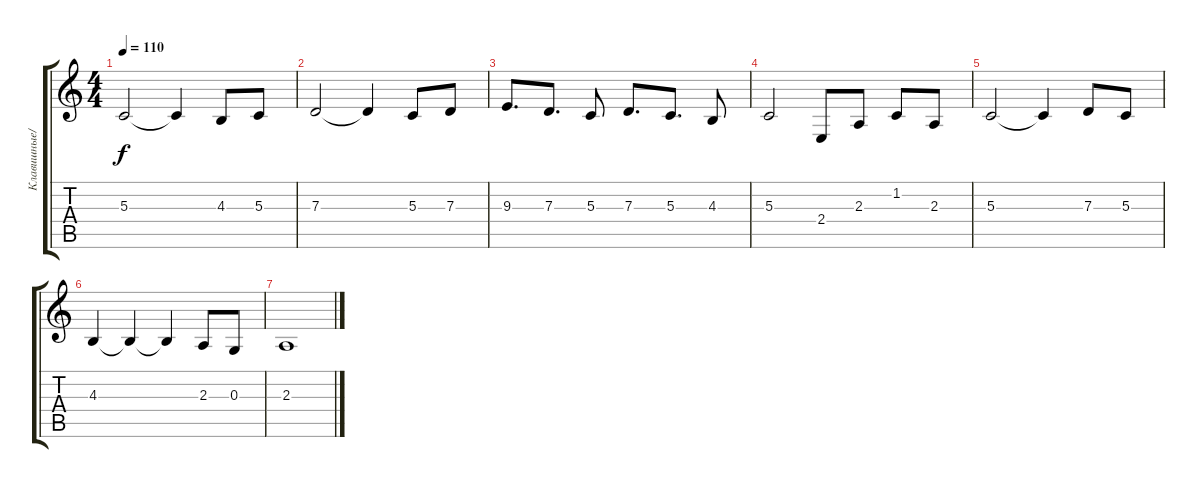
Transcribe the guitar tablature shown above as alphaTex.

\track ("Клавишные/Голос" "Клавишные/") {instrument flute}
\staff {score tabs}
\tuning (E4 B3 G3 D3 A2 E2) {hide}
\ts (4 4)
\tempo 110
\clef g2
\ks c
5.3.2{dy f} 5.3{t}.4 4.3.8 5.3.8 |
7.3.2 7.3{t}.4 5.3.8 7.3.8 |
9.3.8{d} 7.3.8{d} 5.3.8 7.3.8{d} 5.3.8{d} 4.3.8 |
5.3.2 2.4.8 2.3.8 1.2.8 2.3.8 |
5.3.2 5.3{t}.4 7.3.8 5.3.8 |
4.3.4 4.3{t}.4 4.3{t}.4 2.3.8 0.3.8 |
2.3.1
